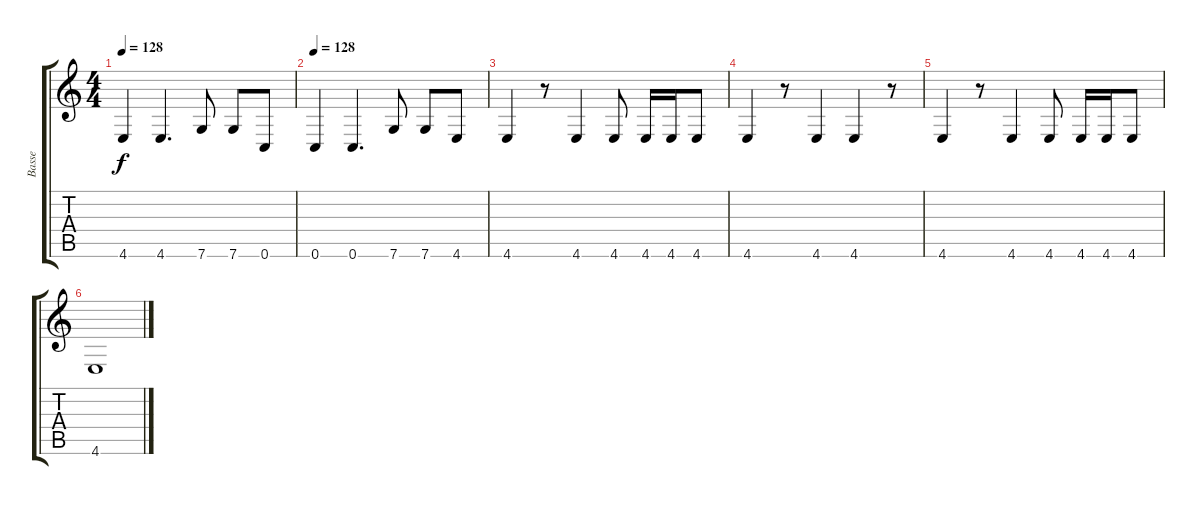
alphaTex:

\track ("Basse" "Basse") {instrument electricbassfinger}
\staff {score tabs}
\tuning (D4 A3 F3 C3 G2 C2) {hide}
\ts (4 4)
\tempo 128
\clef g2
\ks c
4.6.4{dy f} 4.6.4{d} 7.6.8 7.6.8 0.6.8 |
\tempo 128
0.6.4 0.6.4{d} 7.6.8 7.6.8 4.6.8 |
4.6.4 r.8 4.6.4 4.6.8 4.6.16 4.6.16 4.6.8 |
4.6.4 r.8 4.6.4 4.6.4 r.8 |
4.6.4 r.8 4.6.4 4.6.8 4.6.16 4.6.16 4.6.8 |
4.6.1
